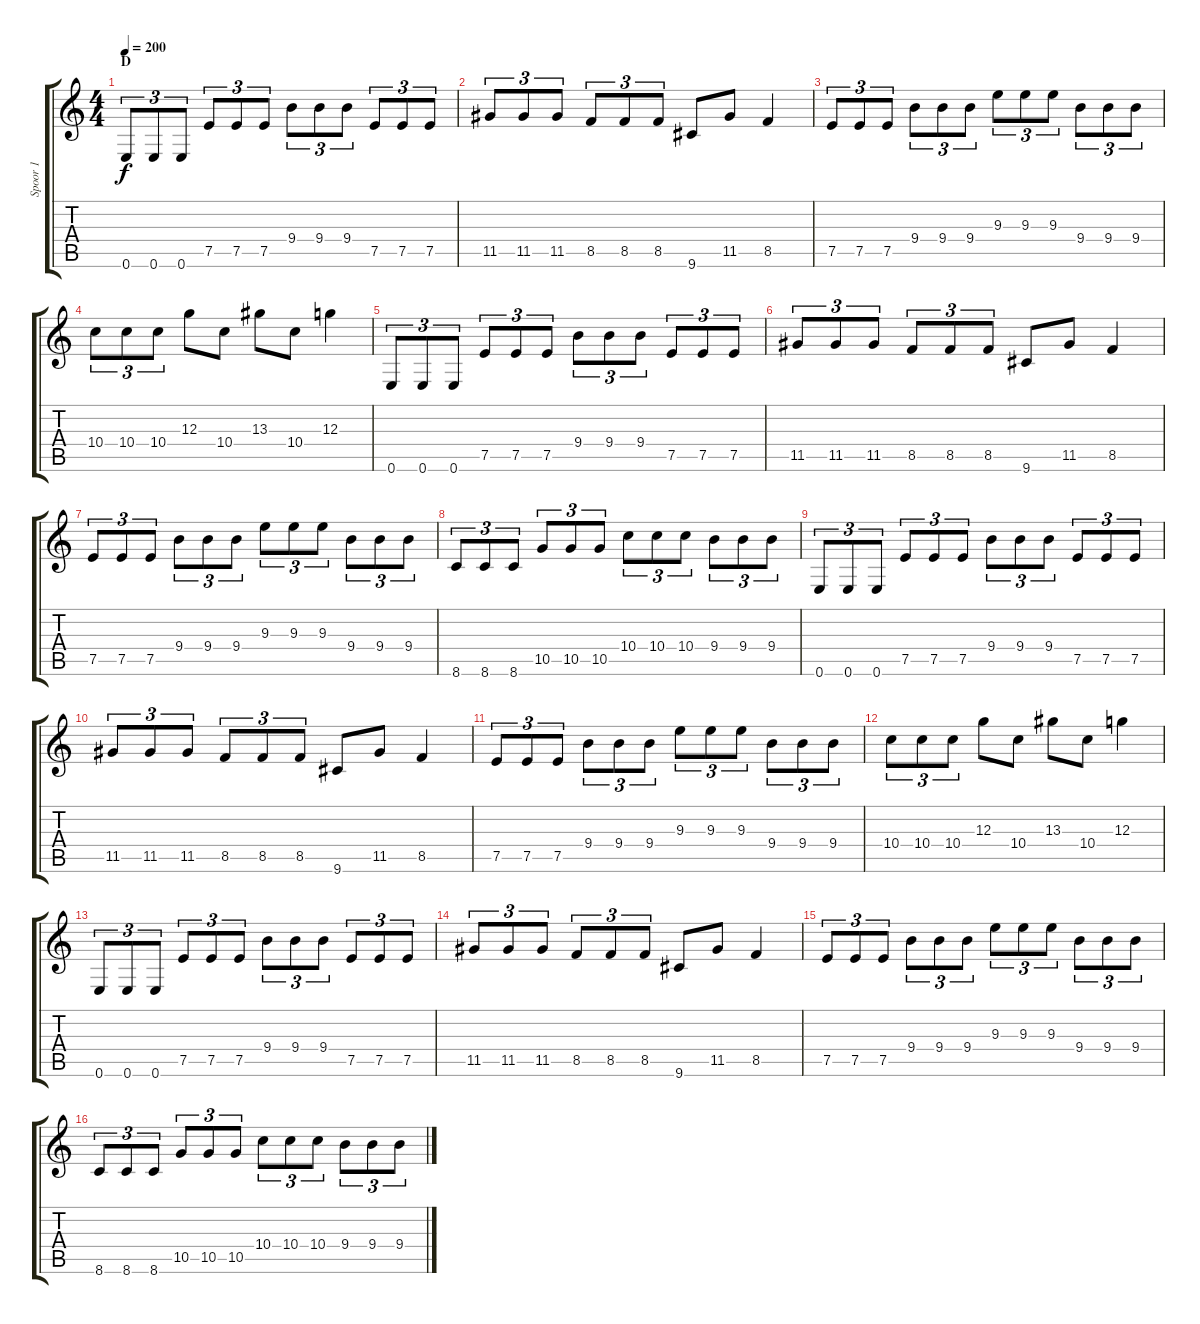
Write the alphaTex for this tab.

\track ("Spoor 1" "Spoor 1") {instrument overdrivenguitar}
\staff {score tabs}
\tuning (E4 B3 G3 D3 A2 E2) {hide}
\ts (4 4)
\section ("" "D")
\tempo 200
\clef g2
\ks c
0.6.8{tu (3 2) dy f} 0.6.8{tu (3 2)} 0.6.8{tu (3 2)} 7.5.8{tu (3 2)} 7.5.8{tu (3 2)} 7.5.8{tu (3 2)} 9.4.8{tu (3 2)} 9.4.8{tu (3 2)} 9.4.8{tu (3 2)} 7.5.8{tu (3 2)} 7.5.8{tu (3 2)} 7.5.8{tu (3 2)} |
11.5.8{tu (3 2)} 11.5.8{tu (3 2)} 11.5.8{tu (3 2)} 8.5.8{tu (3 2)} 8.5.8{tu (3 2)} 8.5.8{tu (3 2)} 9.6.8 11.5.8 8.5.4 |
7.5.8{tu (3 2)} 7.5.8{tu (3 2)} 7.5.8{tu (3 2)} 9.4.8{tu (3 2)} 9.4.8{tu (3 2)} 9.4.8{tu (3 2)} 9.3.8{tu (3 2)} 9.3.8{tu (3 2)} 9.3.8{tu (3 2)} 9.4.8{tu (3 2)} 9.4.8{tu (3 2)} 9.4.8{tu (3 2)} |
10.4.8{tu (3 2)} 10.4.8{tu (3 2)} 10.4.8{tu (3 2)} 12.3.8 10.4.8 13.3.8 10.4.8 12.3.4 |
0.6.8{tu (3 2)} 0.6.8{tu (3 2)} 0.6.8{tu (3 2)} 7.5.8{tu (3 2)} 7.5.8{tu (3 2)} 7.5.8{tu (3 2)} 9.4.8{tu (3 2)} 9.4.8{tu (3 2)} 9.4.8{tu (3 2)} 7.5.8{tu (3 2)} 7.5.8{tu (3 2)} 7.5.8{tu (3 2)} |
11.5.8{tu (3 2)} 11.5.8{tu (3 2)} 11.5.8{tu (3 2)} 8.5.8{tu (3 2)} 8.5.8{tu (3 2)} 8.5.8{tu (3 2)} 9.6.8 11.5.8 8.5.4 |
7.5.8{tu (3 2)} 7.5.8{tu (3 2)} 7.5.8{tu (3 2)} 9.4.8{tu (3 2)} 9.4.8{tu (3 2)} 9.4.8{tu (3 2)} 9.3.8{tu (3 2)} 9.3.8{tu (3 2)} 9.3.8{tu (3 2)} 9.4.8{tu (3 2)} 9.4.8{tu (3 2)} 9.4.8{tu (3 2)} |
8.6.8{tu (3 2)} 8.6.8{tu (3 2)} 8.6.8{tu (3 2)} 10.5.8{tu (3 2)} 10.5.8{tu (3 2)} 10.5.8{tu (3 2)} 10.4.8{tu (3 2)} 10.4.8{tu (3 2)} 10.4.8{tu (3 2)} 9.4.8{tu (3 2)} 9.4.8{tu (3 2)} 9.4.8{tu (3 2)} |
0.6.8{tu (3 2)} 0.6.8{tu (3 2)} 0.6.8{tu (3 2)} 7.5.8{tu (3 2)} 7.5.8{tu (3 2)} 7.5.8{tu (3 2)} 9.4.8{tu (3 2)} 9.4.8{tu (3 2)} 9.4.8{tu (3 2)} 7.5.8{tu (3 2)} 7.5.8{tu (3 2)} 7.5.8{tu (3 2)} |
11.5.8{tu (3 2)} 11.5.8{tu (3 2)} 11.5.8{tu (3 2)} 8.5.8{tu (3 2)} 8.5.8{tu (3 2)} 8.5.8{tu (3 2)} 9.6.8 11.5.8 8.5.4 |
7.5.8{tu (3 2)} 7.5.8{tu (3 2)} 7.5.8{tu (3 2)} 9.4.8{tu (3 2)} 9.4.8{tu (3 2)} 9.4.8{tu (3 2)} 9.3.8{tu (3 2)} 9.3.8{tu (3 2)} 9.3.8{tu (3 2)} 9.4.8{tu (3 2)} 9.4.8{tu (3 2)} 9.4.8{tu (3 2)} |
10.4.8{tu (3 2)} 10.4.8{tu (3 2)} 10.4.8{tu (3 2)} 12.3.8 10.4.8 13.3.8 10.4.8 12.3.4 |
0.6.8{tu (3 2)} 0.6.8{tu (3 2)} 0.6.8{tu (3 2)} 7.5.8{tu (3 2)} 7.5.8{tu (3 2)} 7.5.8{tu (3 2)} 9.4.8{tu (3 2)} 9.4.8{tu (3 2)} 9.4.8{tu (3 2)} 7.5.8{tu (3 2)} 7.5.8{tu (3 2)} 7.5.8{tu (3 2)} |
11.5.8{tu (3 2)} 11.5.8{tu (3 2)} 11.5.8{tu (3 2)} 8.5.8{tu (3 2)} 8.5.8{tu (3 2)} 8.5.8{tu (3 2)} 9.6.8 11.5.8 8.5.4 |
7.5.8{tu (3 2)} 7.5.8{tu (3 2)} 7.5.8{tu (3 2)} 9.4.8{tu (3 2)} 9.4.8{tu (3 2)} 9.4.8{tu (3 2)} 9.3.8{tu (3 2)} 9.3.8{tu (3 2)} 9.3.8{tu (3 2)} 9.4.8{tu (3 2)} 9.4.8{tu (3 2)} 9.4.8{tu (3 2)} |
8.6.8{tu (3 2)} 8.6.8{tu (3 2)} 8.6.8{tu (3 2)} 10.5.8{tu (3 2)} 10.5.8{tu (3 2)} 10.5.8{tu (3 2)} 10.4.8{tu (3 2)} 10.4.8{tu (3 2)} 10.4.8{tu (3 2)} 9.4.8{tu (3 2)} 9.4.8{tu (3 2)} 9.4.8{tu (3 2)}
